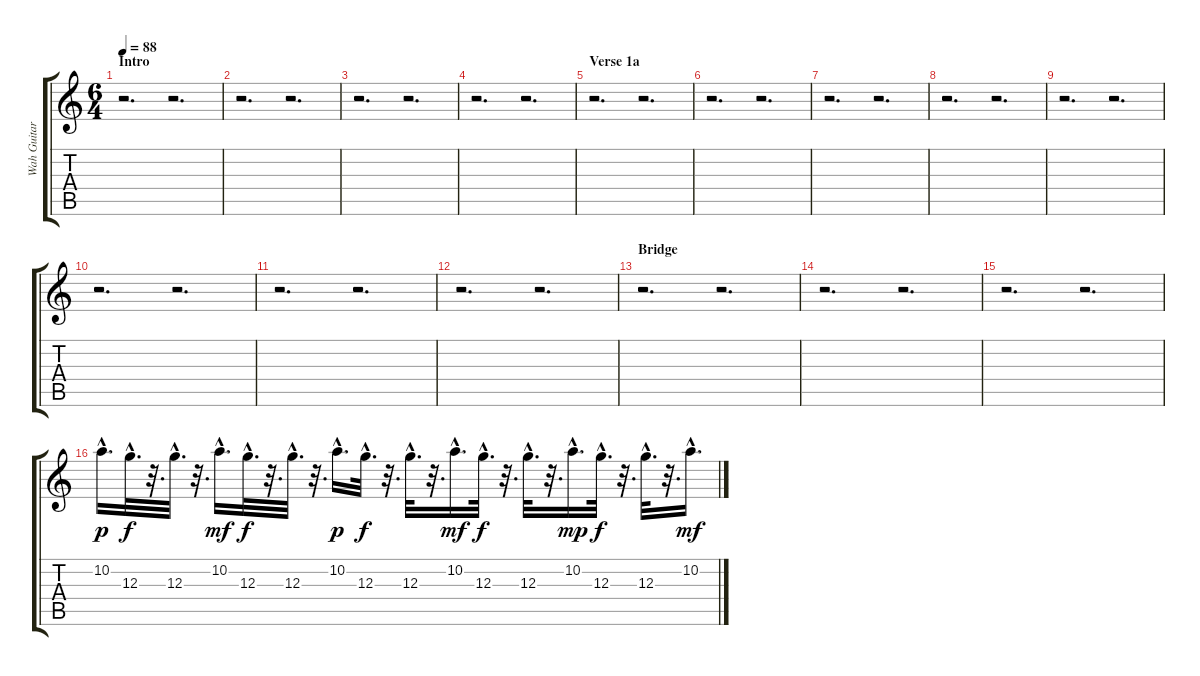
\track ("Wah Guitar" "Wah Guitar") {instrument electricguitarjazz}
\staff {score tabs}
\tuning (E4 B3 G3 D3 A2 E2) {hide}
\ts (6 4)
\section ("" "Intro")
\tempo 88
\clef g2
\ks c
r.2{d dy p instrument electricguitarjazz} r.2{d} |
r.2{d} r.2{d} |
r.2{d} r.2{d} |
r.2{d} r.2{d} |
\section ("" "Verse 1a")
r.2{d} r.2{d} |
r.2{d} r.2{d} |
r.2{d} r.2{d} |
r.2{d} r.2{d} |
r.2{d} r.2{d} |
r.2{d} r.2{d} |
r.2{d} r.2{d} |
r.2{d} r.2{d} |
\section ("" "Bridge")
r.2{d} r.2{d} |
r.2{d} r.2{d} |
r.2{d} r.2{d} |
10.2{hac}.16{d} 12.3{hac}.32{d dy f} r.32{d} 12.3{hac}.32{d} r.32{d} 10.2{hac}.16{d dy mf} 12.3{hac}.32{d dy f} r.32{d} 12.3{hac}.32{d} r.32{d} 10.2{hac}.16{d dy p} 12.3{hac}.32{d dy f} r.32{d} 12.3{hac}.32{d} r.32{d} 10.2{hac}.16{d dy mf} 12.3{hac}.32{d dy f} r.32{d} 12.3{hac}.32{d} r.32{d} 10.2{hac}.16{d dy mp} 12.3{hac}.32{d dy f} r.32{d} 12.3{hac}.32{d} r.32{d} 10.2{hac}.16{d dy mf}
